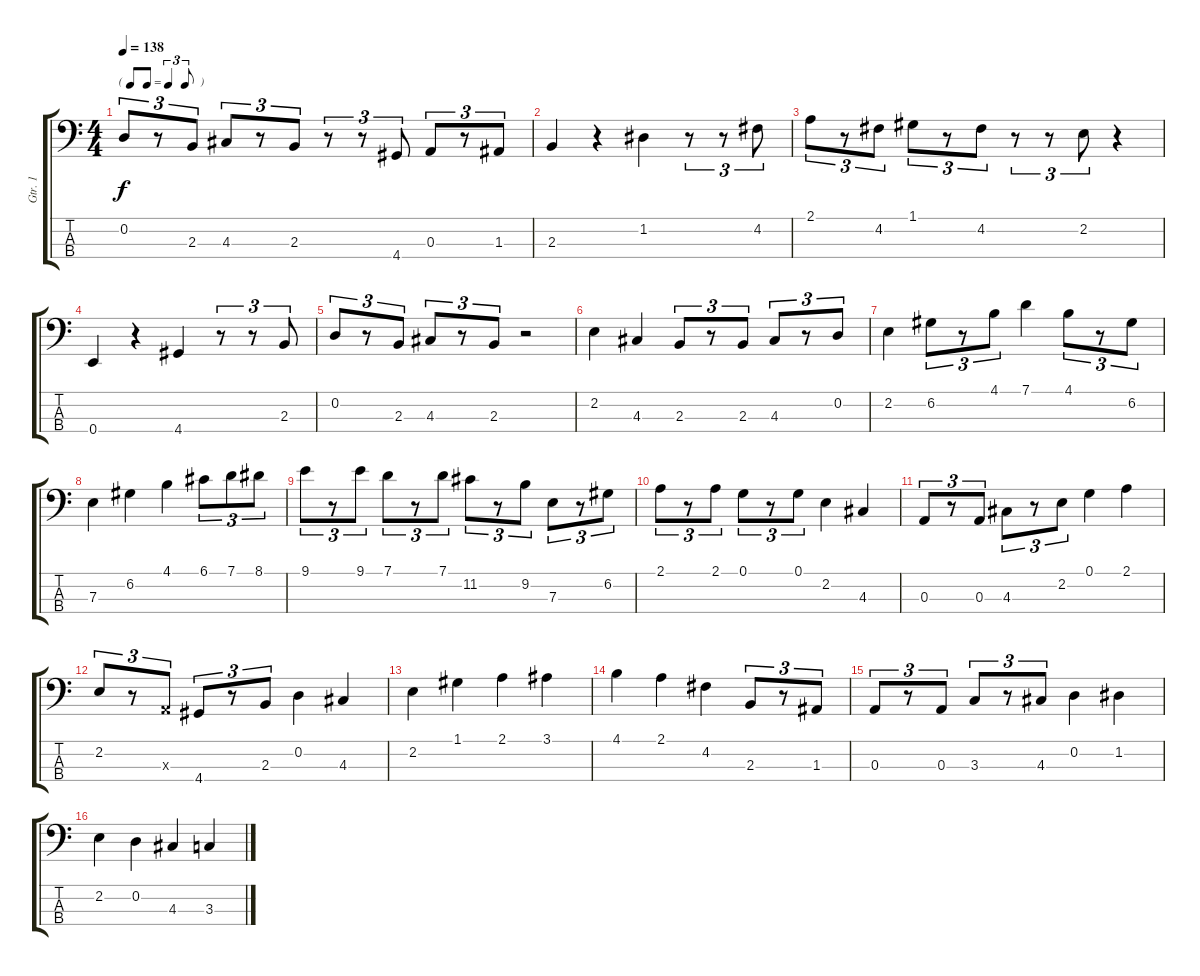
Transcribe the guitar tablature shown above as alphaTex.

\track ("Gtr. 1" "Gtr. 1") {instrument electricbassfinger}
\staff {score tabs}
\tuning (G2 D2 A1 E1) {hide}
\ts (4 4)
\tf triplet8th
\tempo 138
\clef f4
\ks c
0.2.8{tu (3 2) dy f} r.8{tu (3 2)} 2.3.8{tu (3 2)} 4.3.8{tu (3 2)} r.8{tu (3 2)} 2.3.8{tu (3 2)} r.8{tu (3 2)} r.8{tu (3 2)} 4.4.8{tu (3 2)} 0.3.8{tu (3 2)} r.8{tu (3 2)} 1.3.8{tu (3 2)} |
2.3.4 r.4 1.2.4 r.8{tu (3 2)} r.8{tu (3 2)} 4.2.8{tu (3 2)} |
2.1.8{tu (3 2)} r.8{tu (3 2)} 4.2.8{tu (3 2)} 1.1.8{tu (3 2)} r.8{tu (3 2)} 4.2.8{tu (3 2)} r.8{tu (3 2)} r.8{tu (3 2)} 2.2.8{tu (3 2)} r.4 |
0.4.4 r.4 4.4.4 r.8{tu (3 2)} r.8{tu (3 2)} 2.3.8{tu (3 2)} |
0.2.8{tu (3 2)} r.8{tu (3 2)} 2.3.8{tu (3 2)} 4.3.8{tu (3 2)} r.8{tu (3 2)} 2.3.8{tu (3 2)} r.2 |
2.2.4 4.3.4 2.3.8{tu (3 2)} r.8{tu (3 2)} 2.3.8{tu (3 2)} 4.3.8{tu (3 2)} r.8{tu (3 2)} 0.2.8{tu (3 2)} |
2.2.4 6.2.8{tu (3 2)} r.8{tu (3 2)} 4.1.8{tu (3 2)} 7.1.4 4.1.8{tu (3 2)} r.8{tu (3 2)} 6.2.8{tu (3 2)} |
7.3.4 6.2.4 4.1.4 6.1.8{tu (3 2)} 7.1.8{tu (3 2)} 8.1.8{tu (3 2)} |
9.1.8{tu (3 2)} r.8{tu (3 2)} 9.1.8{tu (3 2)} 7.1.8{tu (3 2)} r.8{tu (3 2)} 7.1.8{tu (3 2)} 11.2.8{tu (3 2)} r.8{tu (3 2)} 9.2.8{tu (3 2)} 7.3.8{tu (3 2)} r.8{tu (3 2)} 6.2.8{tu (3 2)} |
2.1.8{tu (3 2)} r.8{tu (3 2)} 2.1.8{tu (3 2)} 0.1.8{tu (3 2)} r.8{tu (3 2)} 0.1.8{tu (3 2)} 2.2.4 4.3.4 |
0.3.8{tu (3 2)} r.8{tu (3 2)} 0.3.8{tu (3 2)} 4.3.8{tu (3 2)} r.8{tu (3 2)} 2.2.8{tu (3 2)} 0.1.4 2.1.4 |
2.2.8{tu (3 2)} r.8{tu (3 2)} 0.3{x}.8{tu (3 2)} 4.4.8{tu (3 2)} r.8{tu (3 2)} 2.3.8{tu (3 2)} 0.2.4 4.3.4 |
2.2.4 1.1.4 2.1.4 3.1.4 |
4.1.4 2.1.4 4.2.4 2.3.8{tu (3 2)} r.8{tu (3 2)} 1.3.8{tu (3 2)} |
0.3.8{tu (3 2)} r.8{tu (3 2)} 0.3.8{tu (3 2)} 3.3.8{tu (3 2)} r.8{tu (3 2)} 4.3.8{tu (3 2)} 0.2.4 1.2.4 |
2.2.4 0.2.4 4.3.4 3.3.4
